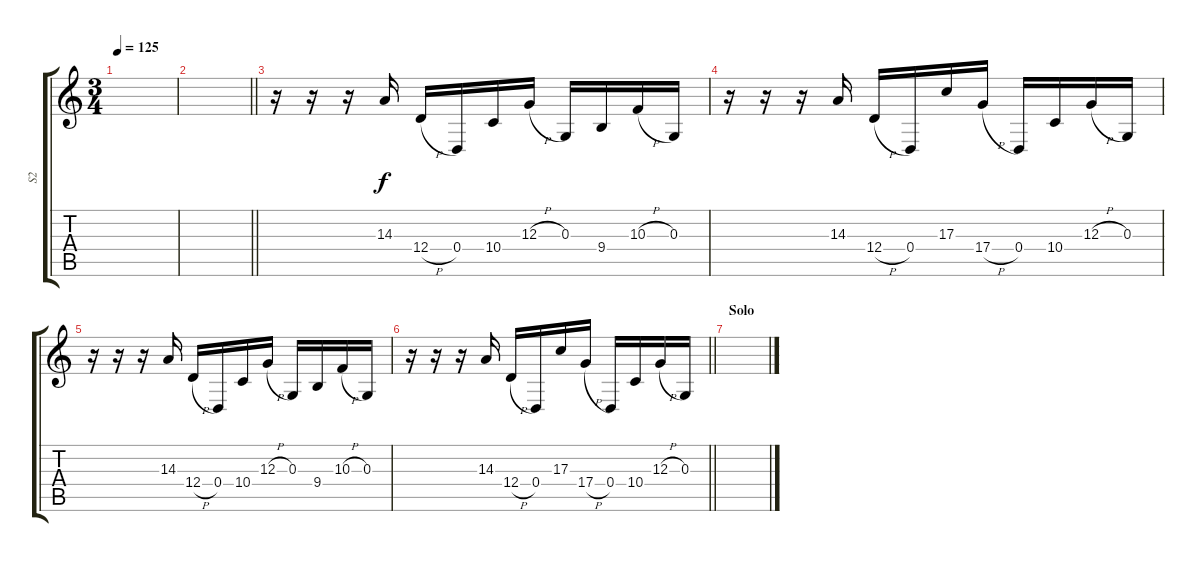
\track ("S2" "S2") {instrument stringensemble2}
\staff {score tabs}
\tuning (E4 B3 G3 D3 A2 D2) {hide}
\ts (3 4)
\tempo 125
\clef g2
\ks c
|
\barLineRight lightlight
|
\section ("" "")
r.16{instrument lead2sawtooth} r.16 r.16 14.3.16 12.4{h}.16 0.4.16 10.4.16 12.3{h}.16 0.3.16 9.4.16 10.3{h}.16 0.3.16 |
r.16 r.16 r.16 14.3.16 12.4{h}.16 0.4.16 17.3.16 17.4{h}.16 0.4.16 10.4.16 12.3{h}.16 0.3.16 |
r.16 r.16 r.16 14.3.16 12.4{h}.16 0.4.16 10.4.16 12.3{h}.16 0.3.16 9.4.16 10.3{h}.16 0.3.16 |
\barLineRight lightlight
r.16 r.16 r.16 14.3.16 12.4{h}.16 0.4.16 17.3.16 17.4{h}.16 0.4.16 10.4.16 12.3{h}.16 0.3.16 |
\section ("" "Solo")
